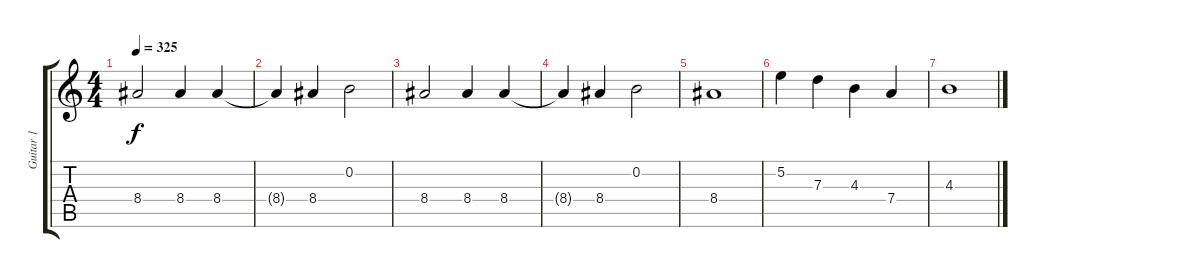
\track ("Guitar 1" "Guitar 1") {instrument distortionguitar}
\staff {score tabs}
\tuning (E4 B3 G3 D3 A2 E2) {hide}
\ts (4 4)
\tempo 325
\clef g2
\ks c
8.4.2{dy f} 8.4.4 8.4.4 |
8.4{t}.4 8.4.4 0.2.2 |
8.4.2 8.4.4 8.4.4 |
8.4{t}.4 8.4.4 0.2.2 |
8.4.1 |
5.2.4 7.3.4 4.3.4 7.4.4 |
4.3.1
